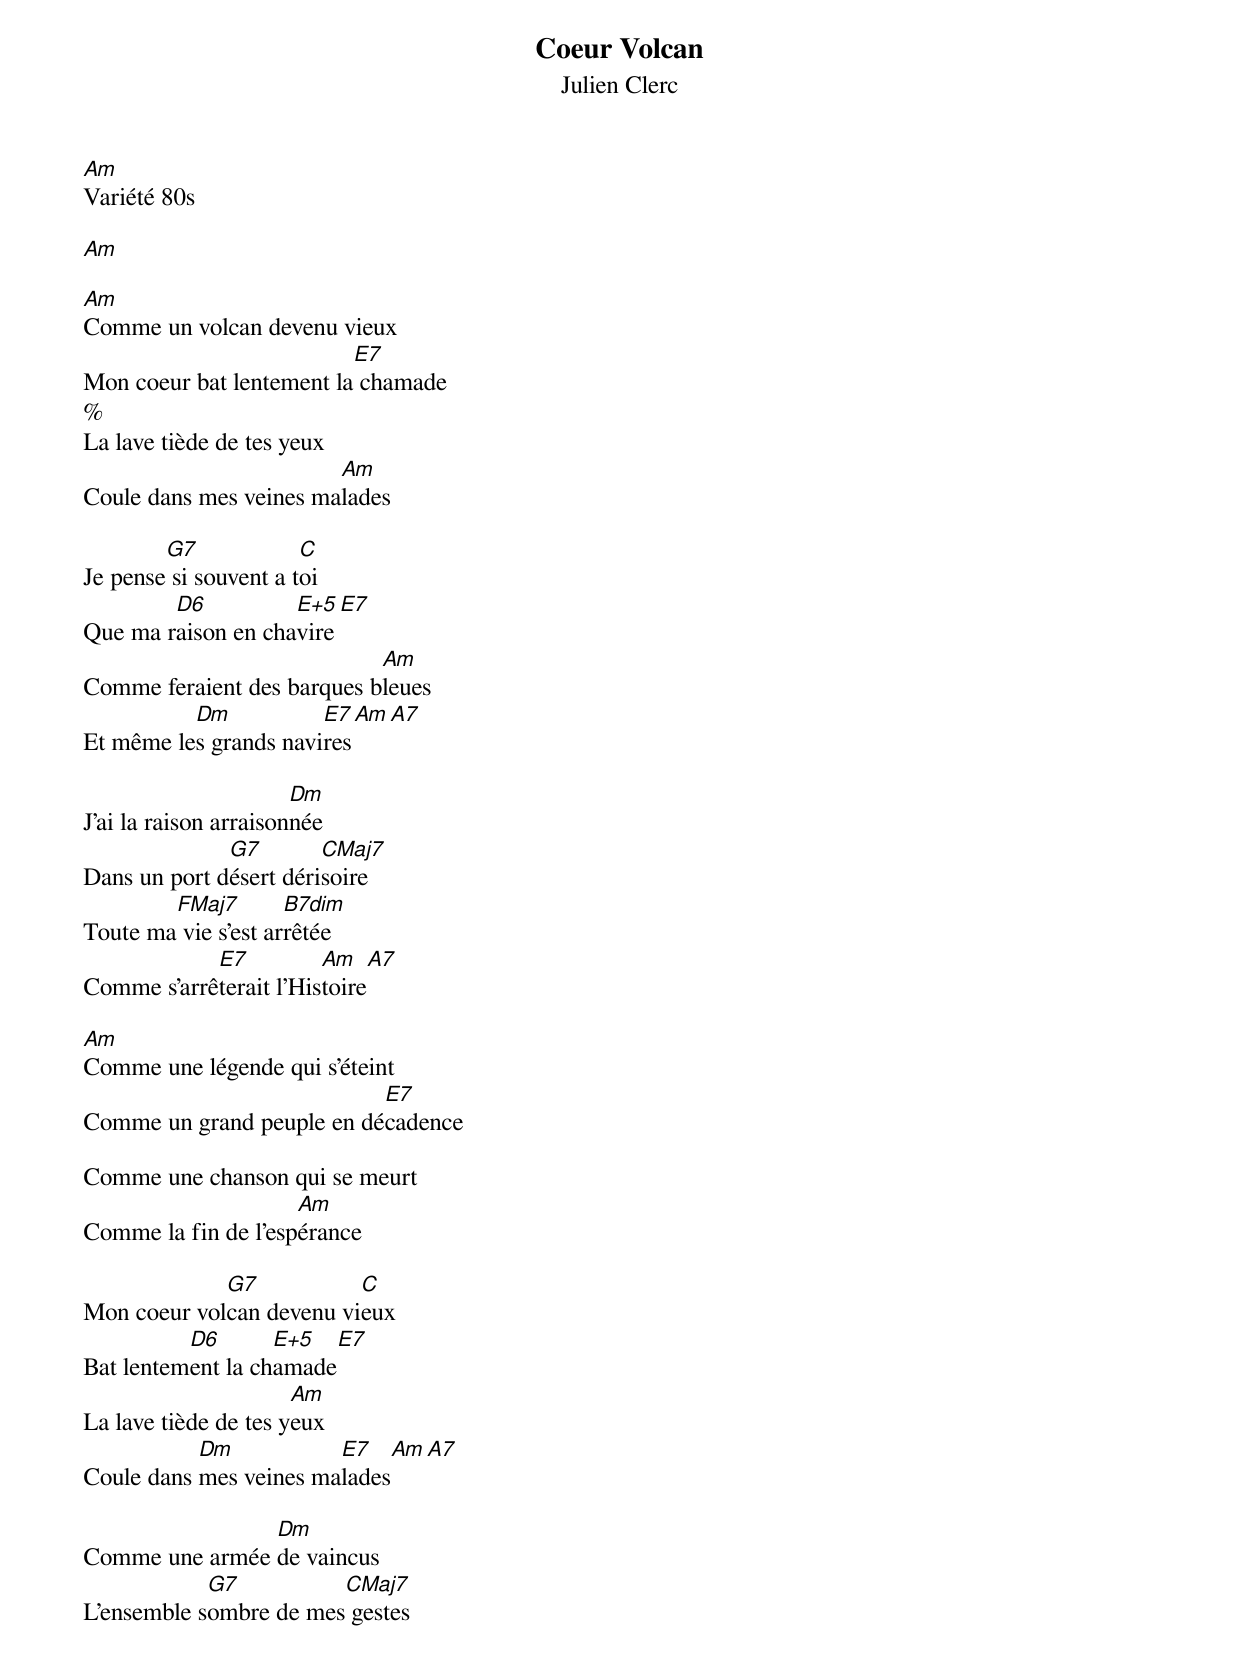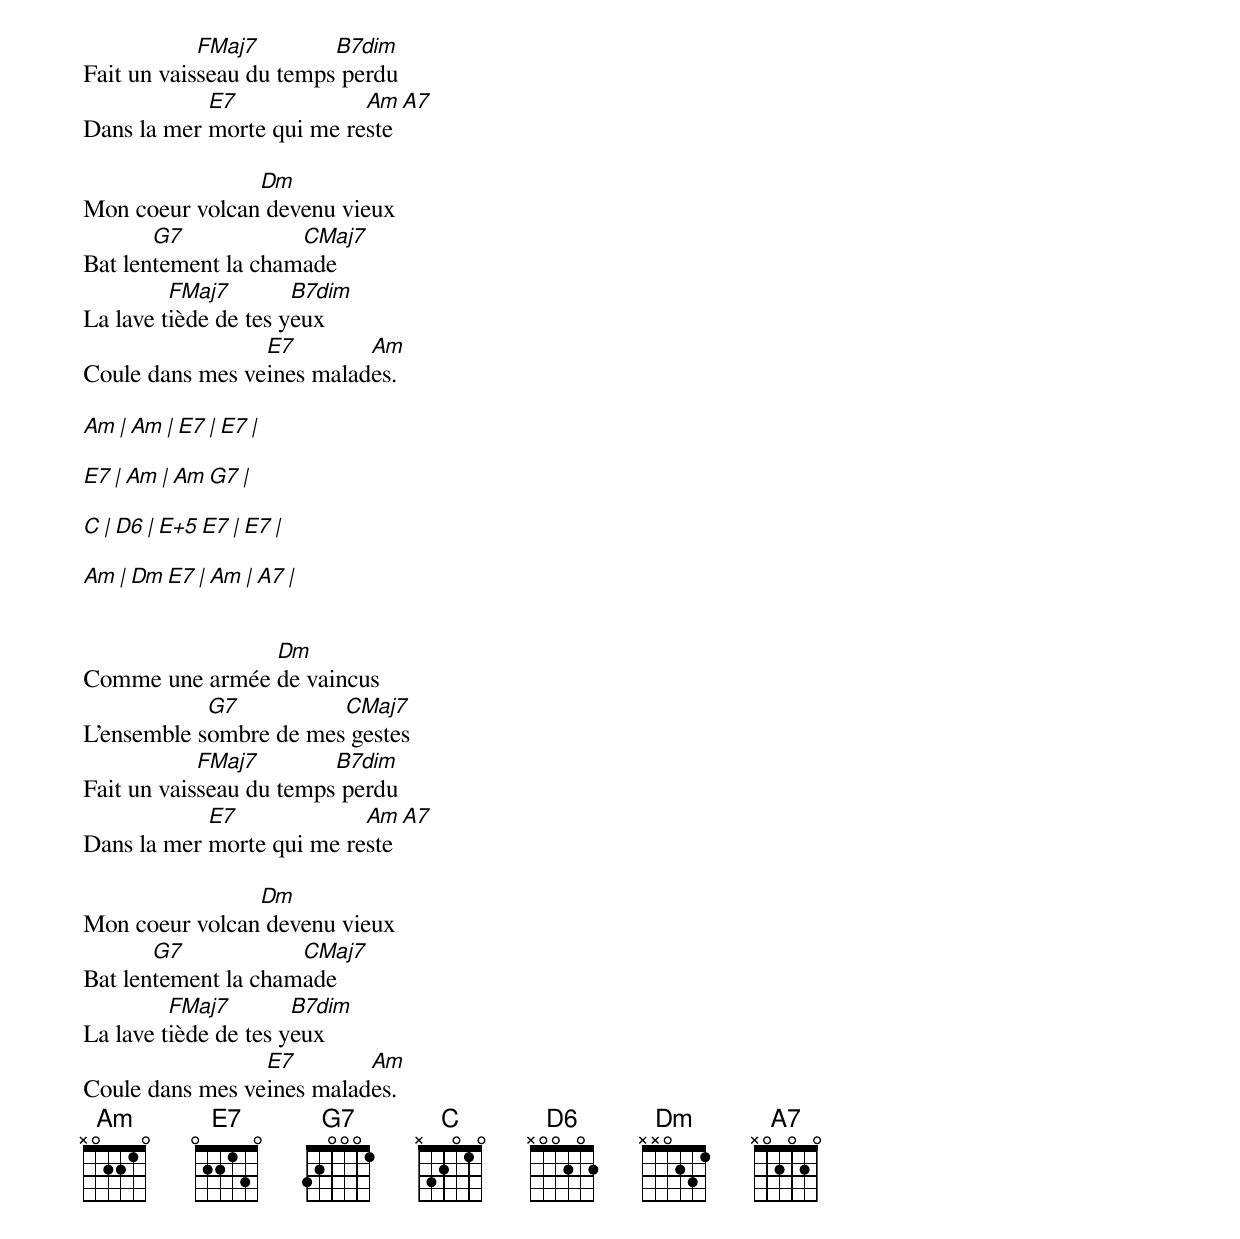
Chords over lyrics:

Coeur Volcan
Julien Clerc
Am
Variété 80s

Am

Am
Comme un volcan devenu vieux
                          E7
Mon coeur bat lentement la chamade
%
La lave tiède de tes yeux
                        Am
Coule dans mes veines malades

        G7             C
Je pense si souvent а toi
        D6          E+5  E7
Que ma raison en chavire
                            Am
Comme feraient des barques bleues
          Dm           E7   Am   A7
Et même les grands navires

                       Dm
J'ai la raison arraisonnée
              G7        CMaj7
Dans un port désert dérisoire
        FMaj7        B7dim
Toute ma vie s'est arrêtée
            E7          Am   A7
Comme s'arrêterait l'Histoire

Am
Comme une légende qui s'éteint
                           E7
Comme un grand peuple en décadence

Comme une chanson qui se meurt
                     Am
Comme la fin de l'espérance

             G7           C
Mon coeur volcan devenu vieux
          D6       E+5  E7
Bat lentement la chamade
                      Am
La lave tiède de tes yeux
           Dm           E7   Am   A7
Coule dans mes veines malades

                Dm
Comme une armée de vaincus
            G7          CMaj7
L'ensemble sombre de mes gestes
            FMaj7        B7dim
Fait un vaisseau du temps perdu
            E7             Am   A7
Dans la mer morte qui me reste

                Dm
Mon coeur volcan devenu vieux
       G7            CMaj7
Bat lentement la chamade
         FMaj7        B7dim
La lave tiède de tes yeux
                 E7        Am
Coule dans mes veines malades.

Am   |  Am    |   E7    |   E7  |

E7   |  Am    | Am  G7  |

C    | D6     | E+5  E7 |  E7   |

Am   | Dm  E7 | Am      |  A7   |


                Dm
Comme une armée de vaincus
            G7          CMaj7
L'ensemble sombre de mes gestes
            FMaj7        B7dim
Fait un vaisseau du temps perdu
            E7             Am   A7
Dans la mer morte qui me reste

                Dm
Mon coeur volcan devenu vieux
       G7            CMaj7
Bat lentement la chamade
         FMaj7        B7dim
La lave tiède de tes yeux
                 E7        Am
Coule dans mes veines malades.
